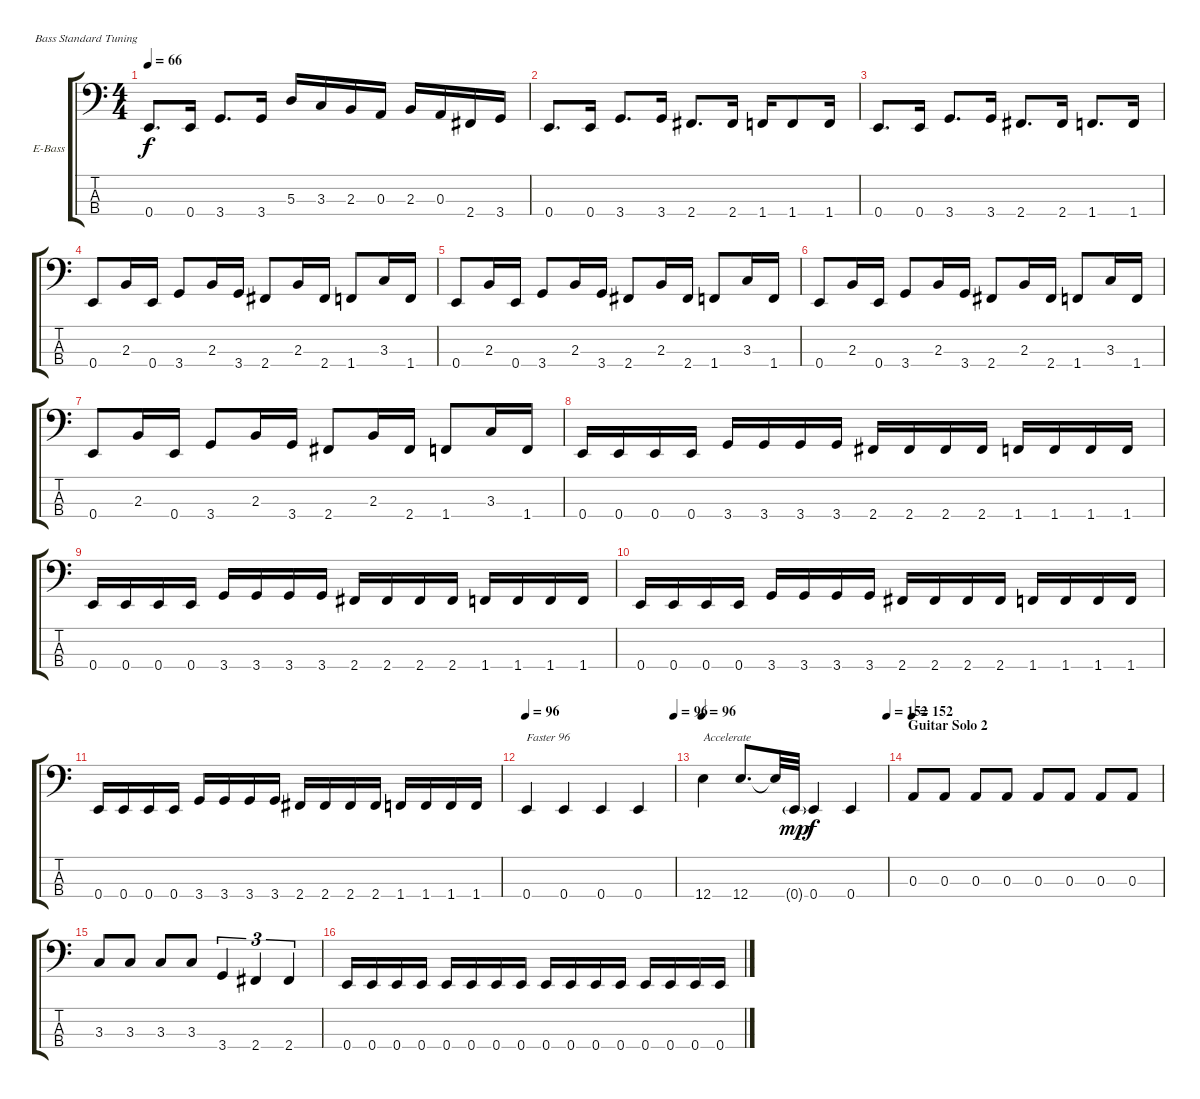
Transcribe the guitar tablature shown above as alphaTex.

\bracketExtendMode groupsimilarinstruments
\firstSystemTrackNameOrientation horizontal
\otherSystemsTrackNameOrientation horizontal
\track ("Bass" "E-Bass") {instrument electricbassfinger}
\staff {score tabs}
\tuning (G2 D2 A1 E1)
\ts (4 4)
\tempo 66
\clef f4
\ks c
0.4.8{d dy f} 0.4.16 3.4.8{d} 3.4.16 5.3.16 3.3.16 2.3.16 0.3.16 2.3.16 0.3.16 2.4.16 3.4.16 |
0.4.8{d} 0.4.16 3.4.8{d} 3.4.16 2.4.8{d} 2.4.16 1.4.16 1.4.8 1.4.16 |
0.4.8{d} 0.4.16 3.4.8{d} 3.4.16 2.4.8{d} 2.4.16 1.4.8{d} 1.4.16 |
0.4.8 2.3.16 0.4.16 3.4.8 2.3.16 3.4.16 2.4.8 2.3.16 2.4.16 1.4.8 3.3.16 1.4.16 |
0.4.8 2.3.16 0.4.16 3.4.8 2.3.16 3.4.16 2.4.8 2.3.16 2.4.16 1.4.8 3.3.16 1.4.16 |
0.4.8 2.3.16 0.4.16 3.4.8 2.3.16 3.4.16 2.4.8 2.3.16 2.4.16 1.4.8 3.3.16 1.4.16 |
0.4.8 2.3.16 0.4.16 3.4.8 2.3.16 3.4.16 2.4.8 2.3.16 2.4.16 1.4.8 3.3.16 1.4.16 |
0.4.16 0.4.16 0.4.16 0.4.16 3.4.16 3.4.16 3.4.16 3.4.16 2.4.16 2.4.16 2.4.16 2.4.16 1.4.16 1.4.16 1.4.16 1.4.16 |
0.4.16 0.4.16 0.4.16 0.4.16 3.4.16 3.4.16 3.4.16 3.4.16 2.4.16 2.4.16 2.4.16 2.4.16 1.4.16 1.4.16 1.4.16 1.4.16 |
0.4.16 0.4.16 0.4.16 0.4.16 3.4.16 3.4.16 3.4.16 3.4.16 2.4.16 2.4.16 2.4.16 2.4.16 1.4.16 1.4.16 1.4.16 1.4.16 |
0.4.16 0.4.16 0.4.16 0.4.16 3.4.16 3.4.16 3.4.16 3.4.16 2.4.16 2.4.16 2.4.16 2.4.16 1.4.16 1.4.16 1.4.16 1.4.16 |
\tempo 96
\tempo (96 1)
0.4.4{txt "Faster 96"} 0.4.4 0.4.4 0.4.4 |
\tempo 96
\tempo (152 1)
12.4.4{txt "Accelerate"} 12.4.8{d} 12.4{t}.32 0.4{g}.32{dy mp} 0.4.4{dy f} 0.4.4 |
\section ("" "Guitar Solo 2")
\tempo 152
0.3.8 0.3.8 0.3.8 0.3.8 0.3.8 0.3.8 0.3.8 0.3.8 |
3.3.8 3.3.8 3.3.8 3.3.8 3.4.4{tu (3 2)} 2.4.4{tu (3 2)} 2.4.4{tu (3 2)} |
0.4.16 0.4.16 0.4.16 0.4.16 0.4.16 0.4.16 0.4.16 0.4.16 0.4.16 0.4.16 0.4.16 0.4.16 0.4.16 0.4.16 0.4.16 0.4.16
